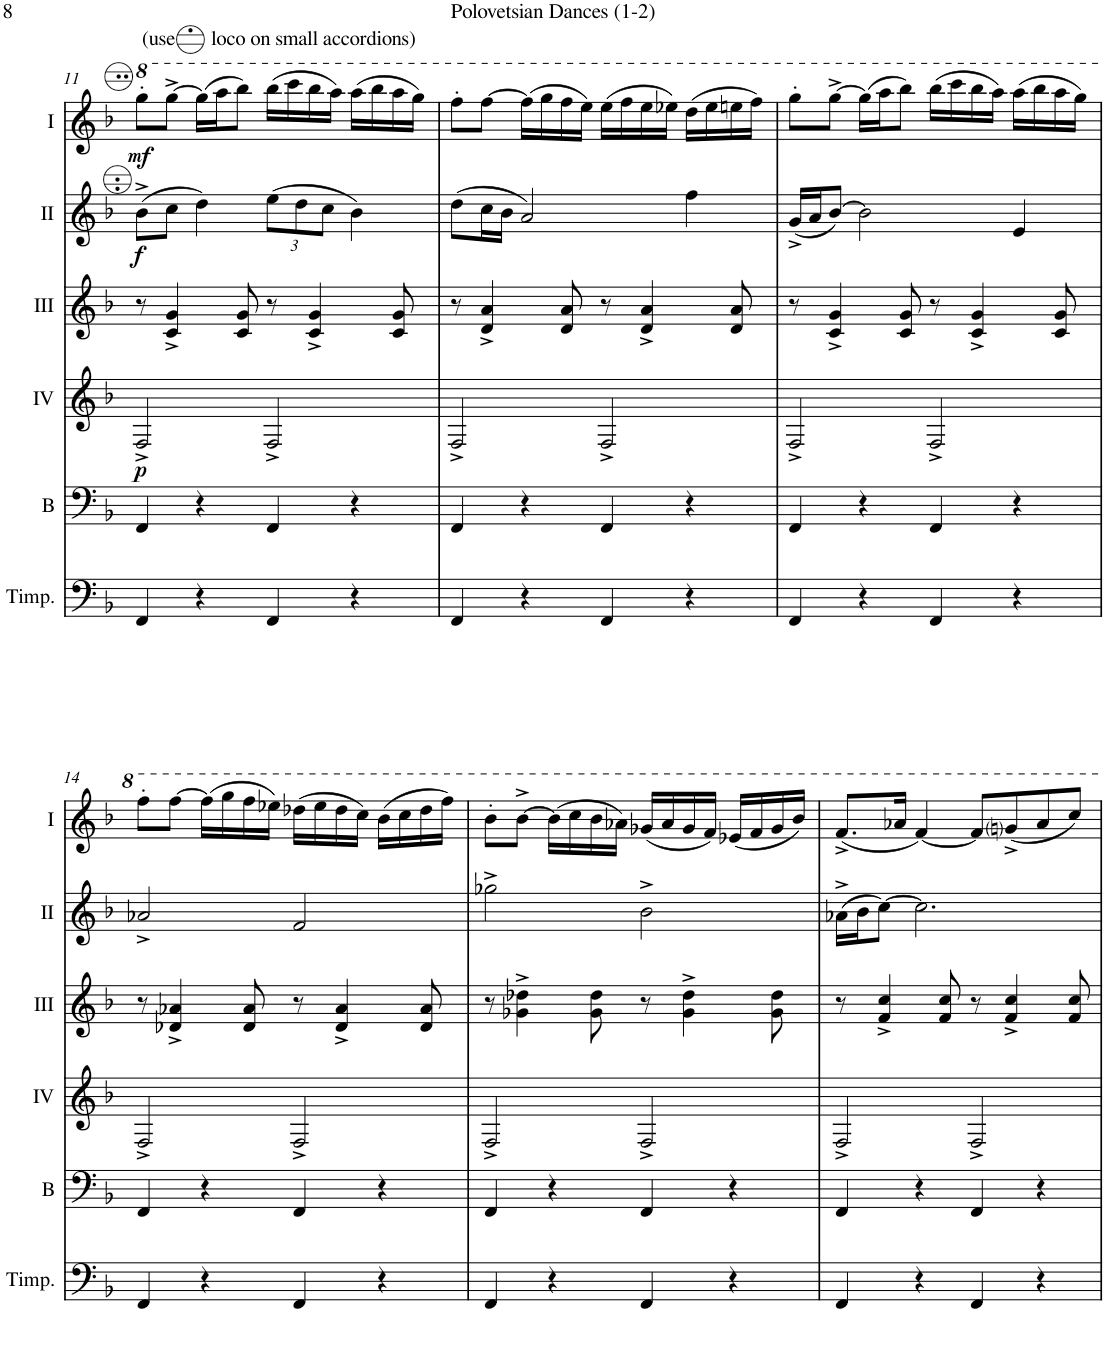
**kern	**kern	**kern	**dynam	**kern	**kern	**dynam	**kern	**dynam
*part6	*part5	*part4	*part4	*part3	*part2	*part2	*part1	*part1
*staff6	*staff5	*staff4	*staff4	*staff3	*staff2	*staff2	*staff1	*staff1
*I"Timpani	*I"Bass	*I"Acc. 4	*	*I"Acc. 3	*I"Acc. 2	*	*I"Acc. 1	*
*I'Timp.	*I'B	*	*	*	*	*	*	*
!!LO:PB:g=z
*clefF4	*clefF4	*clefG2	*	*clefG2	*clefG2	*	*clefG2	*
*	*Trd7c12	*Trd7c12	*	*	*	*	*	*
*k[b-]	*k[b-]	*k[b-]	*	*k[b-]	*k[b-]	*	*k[b-]	*
*M4/4	*M4/4	*M4/4	*	*M4/4	*M4/4	*	*M4/4	*
=11	=11	=11	=11	=11	=11	=11	=11	=11
!	!	!	!	!	!	!	!LO:TX:a:t=(use       loco on small accordions)	!
!	!	!	!LO:DY:b	!	!	!LO:DY:b	!	!LO:DY:b
4FF/	4FF/	2F^/	p	8r	(8B-^\L	f	8ggg'\L	mf
.	.	.	.	4C/^ 4G/^	8c\J	.	[8ggg^\J	.
4r	4r	.	.	.	4d\)	.	(16ggg\LL]	.
.	.	.	.	.	.	.	16aaa\J	.
.	.	.	.	8C/ 8G/	.	.	8bbb-\J)	.
*	*	*	*	*	*Xbrackettup	*	*	*
4FF/	4FF/	2F^/	.	8r	(12e\L	.	(16bbb-\LL	.
.	.	.	.	.	.	.	16cccc\	.
.	.	.	.	.	12d\	.	.	.
.	.	.	.	4C/^ 4G/^	.	.	16bbb-\	.
.	.	.	.	.	12c\J	.	.	.
.	.	.	.	.	.	.	16aaa\JJ)	.
4r	4r	.	.	.	4B-\)	.	(16aaa\LL	.
.	.	.	.	.	.	.	16bbb-\	.
.	.	.	.	8C/ 8G/	.	.	16aaa\	.
.	.	.	.	.	.	.	16ggg\JJ)	.
=12	=12	=12	=12	=12	=12	=12	=12	=12
4FF/	4FF/	2F^/	.	8r	(8d\L	.	8fff'\L	.
.	.	.	.	4D/^ 4A/^	16c\L	.	[8fff\J	.
.	.	.	.	.	16B-\JJ	.	.	.
4r	4r	.	.	.	2A/)	.	(16fff\LL]	.
.	.	.	.	.	.	.	16ggg\	.
.	.	.	.	8D/ 8A/	.	.	16fff\	.
.	.	.	.	.	.	.	16eee\JJ)	.
4FF/	4FF/	2F^/	.	8r	.	.	(16eee\LL	.
.	.	.	.	.	.	.	16fff\	.
.	.	.	.	4D/^ 4A/^	.	.	16eee\	.
.	.	.	.	.	.	.	16eee-X\JJ)	.
4r	4r	.	.	.	4f\	.	(16ddd\LL	.
.	.	.	.	.	.	.	16eee-\	.
.	.	.	.	8D/ 8A/	.	.	16eeen\	.
.	.	.	.	.	.	.	16fff\JJ)	.
=13	=13	=13	=13	=13	=13	=13	=13	=13
4FF/	4FF/	2F^/	.	8r	(16G^/LL	.	8ggg'\L	.
.	.	.	.	.	16A/J	.	.	.
.	.	.	.	4C/^ 4G/^	[8B-/J)	.	[8ggg^\J	.
4r	4r	.	.	.	2B-\]	.	(16ggg\LL]	.
.	.	.	.	.	.	.	16aaa\J	.
.	.	.	.	8C/ 8G/	.	.	8bbb-\J)	.
4FF/	4FF/	2F^/	.	8r	.	.	(16bbb-\LL	.
.	.	.	.	.	.	.	16cccc\	.
.	.	.	.	4C/^ 4G/^	.	.	16bbb-\	.
.	.	.	.	.	.	.	16aaa\JJ)	.
4r	4r	.	.	.	4E/	.	(16aaa\LL	.
.	.	.	.	.	.	.	16bbb-\	.
.	.	.	.	8C/ 8G/	.	.	16aaa\	.
.	.	.	.	.	.	.	16ggg\JJ)	.
!!LO:LB:g=z
=14	=14	=14	=14	=14	=14	=14	=14	=14
4FF/	4FF/	2F^/	.	8r	2A-X^/	.	8fff'\L	.
.	.	.	.	4D-X/^ 4A-X/^	.	.	[8fff\J	.
4r	4r	.	.	.	.	.	(16fff\LL]	.
.	.	.	.	.	.	.	16ggg\	.
.	.	.	.	8D-/ 8A-/	.	.	16fff\	.
.	.	.	.	.	.	.	16eee-X\JJ)	.
4FF/	4FF/	2F^/	.	8r	2F/	.	(16ddd-X\LL	.
.	.	.	.	.	.	.	16eee-\	.
.	.	.	.	4D-/^ 4A-/^	.	.	16ddd-\	.
.	.	.	.	.	.	.	16ccc\JJ)	.
4r	4r	.	.	.	.	.	(16bb-\LL	.
.	.	.	.	.	.	.	16ccc\	.
.	.	.	.	8D-/ 8A-/	.	.	16ddd-\	.
.	.	.	.	.	.	.	16fff\JJ)	.
=15	=15	=15	=15	=15	=15	=15	=15	=15
4FF/	4FF/	2F^/	.	8r	2g-X^\	.	8bb-'\L	.
.	.	.	.	4G-X\^ 4d-X\^	.	.	[8bb-^\J	.
4r	4r	.	.	.	.	.	(16bb-\LL]	.
.	.	.	.	.	.	.	16ccc\	.
.	.	.	.	8G-\ 8d-\	.	.	16bb-\	.
.	.	.	.	.	.	.	16aa-X\JJ)	.
4FF/	4FF/	2F^/	.	8r	2B-^\	.	(16gg-X/LL	.
.	.	.	.	.	.	.	16aa-/	.
.	.	.	.	4G-\^ 4d-\^	.	.	16gg-/	.
.	.	.	.	.	.	.	16ff/JJ)	.
4r	4r	.	.	.	.	.	(16ee-X/LL	.
.	.	.	.	.	.	.	16ff/	.
.	.	.	.	8G-\ 8d-\	.	.	16gg-/	.
.	.	.	.	.	.	.	16bb-/JJ)	.
=16	=16	=16	=16	=16	=16	=16	=16	=16
4FF/	4FF/	2F^/	.	8r	(16A-X^\LL	.	(8.ff^/L	.
.	.	.	.	.	16B-\J	.	.	.
.	.	.	.	4F/^ 4c/^	[8c\J)	.	.	.
.	.	.	.	.	.	.	16aa-X/Jk	.
4r	4r	.	.	.	2.c\]	.	[4ff/)	.
.	.	.	.	8F/ 8c/	.	.	.	.
4FF/	4FF/	2F^/	.	8r	.	.	8ff/L]	.
.	.	.	.	4F/^ 4c/^	.	.	(8ggni^/	.
4r	4r	.	.	.	.	.	8aa-/	.
.	.	.	.	8F/ 8c/	.	.	8ccc/J)	.
=	=	=	=	=	=	=	=	=
*-	*-	*-	*-	*-	*-	*-	*-	*-
